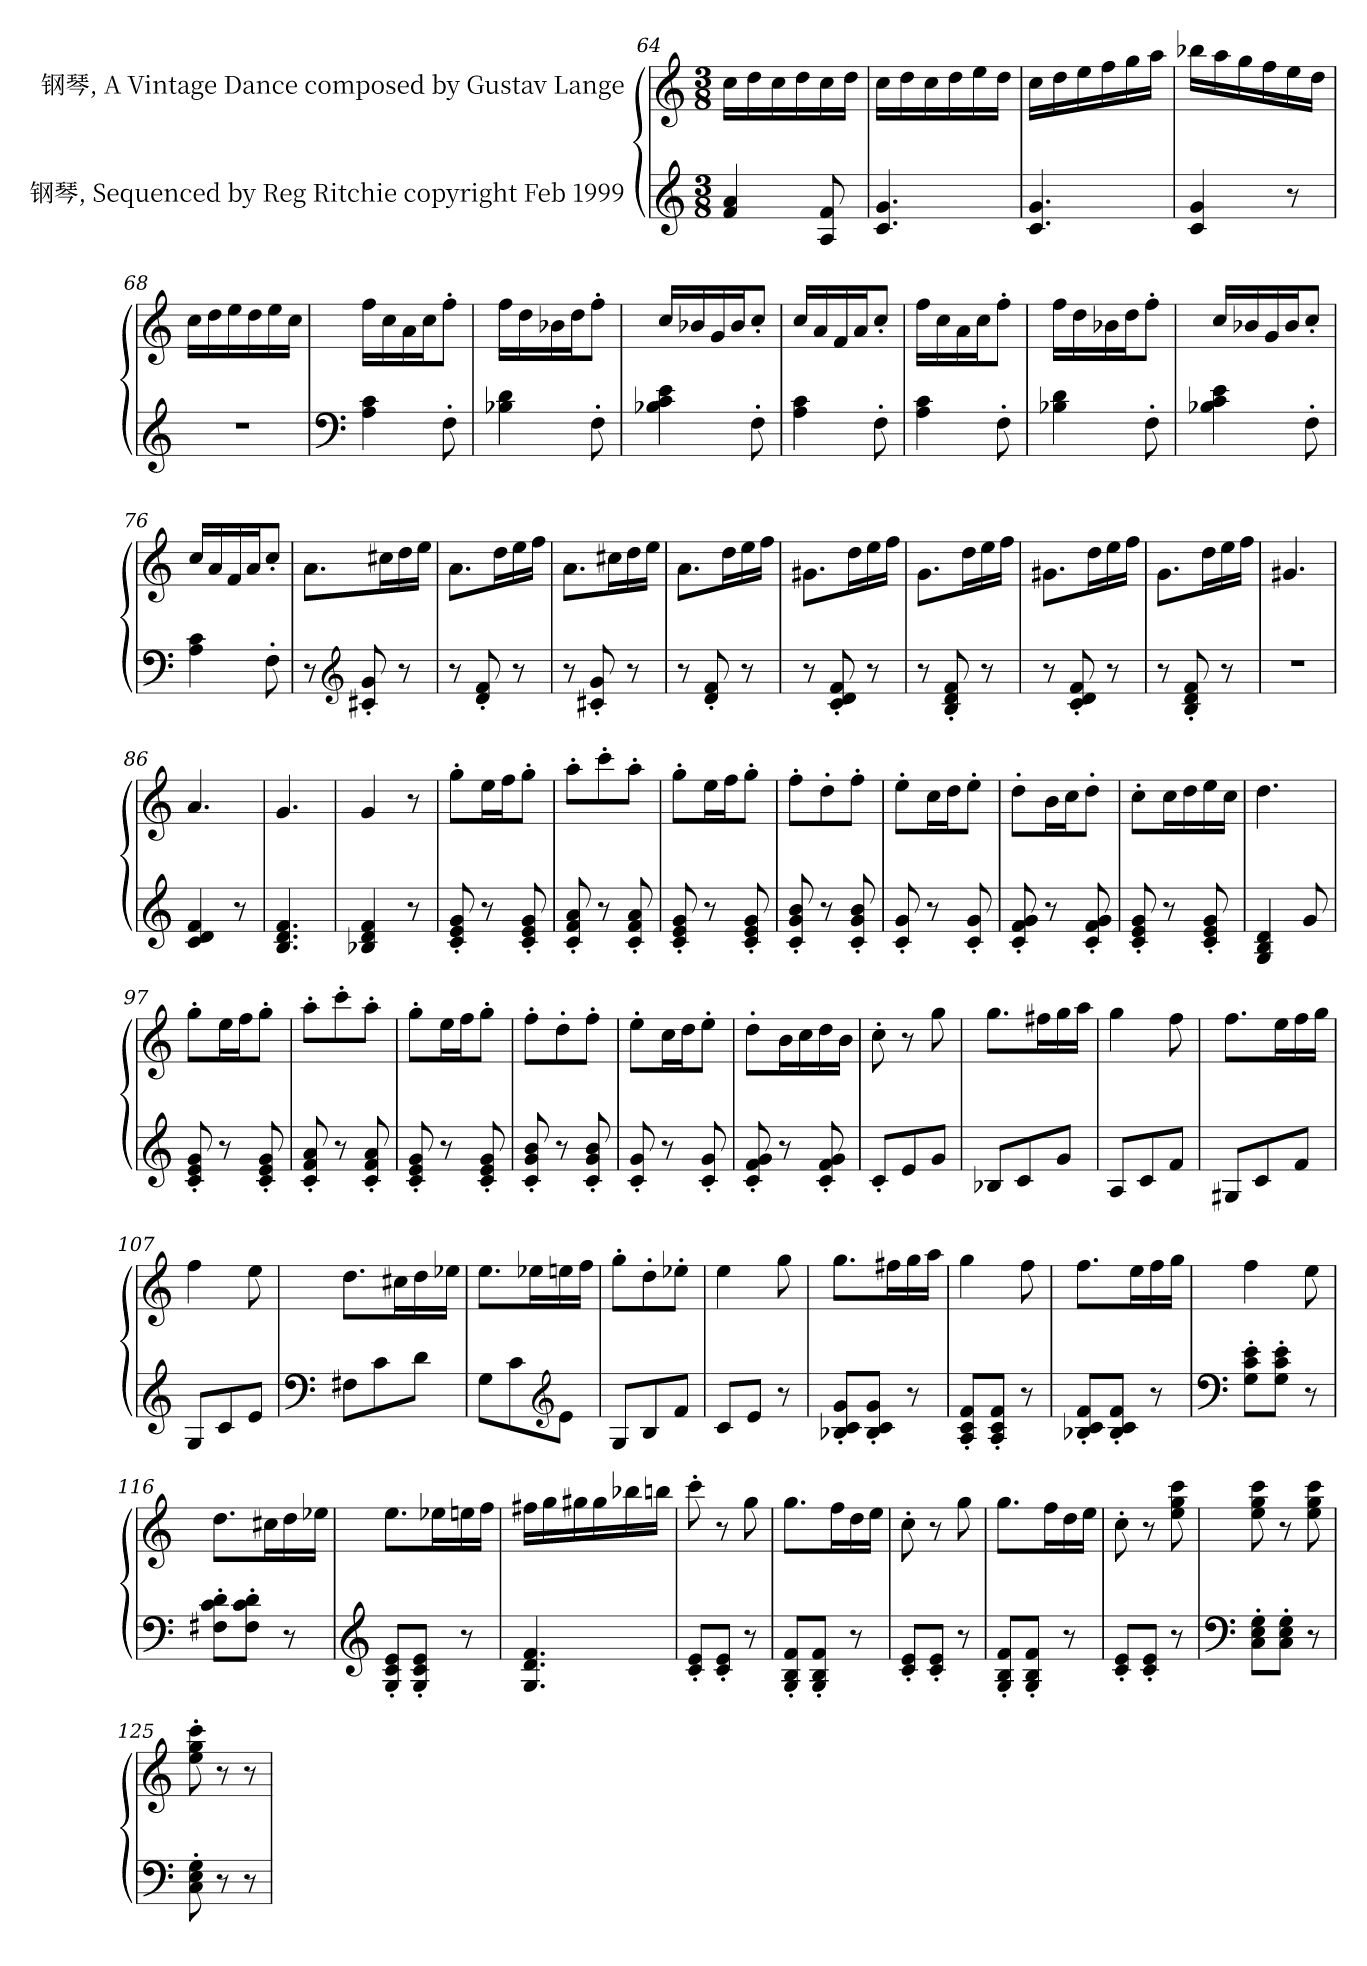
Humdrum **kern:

**kern	**kern
*part2	*part1
*staff2	*staff1
*I"钢琴, Sequenced by Reg Ritchie copyright Feb 1999	*I"钢琴, A Vintage Dance composed by Gustav Lange
!!LO:LB:g=z
*clefG2	*clefG2
*k[]	*k[]
*M3/8	*M3/8
=64	=64
4f/ 4a/	16cc\LL
.	16dd\
.	16cc\
.	16dd\
8A/ 8f/	16cc\
.	16dd\JJ
=65	=65
4.c/ 4.g/	16cc\LL
.	16dd\
.	16cc\
.	16dd\
.	16ee\
.	16dd\JJ
=66	=66
4.c/ 4.g/	16cc\LL
.	16dd\
.	16ee\
.	16ff\
.	16gg\
.	16aa\JJ
=67	=67
4c/ 4g/	16bb-X\LL
.	16aa\
.	16gg\
.	16ff\
8r	16ee\
.	16dd\JJ
=68	=68
4.r	16cc\LL
.	16dd\
.	16ee\
.	16dd\
.	16ee\
.	16cc\JJ
=69	=69
*clefF4	*
4A\ 4c\	16ff\LL
.	16cc\
.	16a\
.	16cc\J
8F'\	8ff'\J
!!LO:LB:g=z
=70	=70
4B-X\ 4d\	16ff\LL
.	16dd\
.	16b-X\
.	16dd\J
8F'\	8ff'\J
=71	=71
4B-X\ 4c\ 4e\	16cc/LL
.	16b-X/
.	16g/
.	16b-/J
8F'\	8cc'/J
=72	=72
4A\ 4c\	16cc/LL
.	16a/
.	16f/
.	16a/J
8F'\	8cc'/J
=73	=73
4A\ 4c\	16ff\LL
.	16cc\
.	16a\
.	16cc\J
8F'\	8ff'\J
=74	=74
4B-X\ 4d\	16ff\LL
.	16dd\
.	16b-X\
.	16dd\J
8F'\	8ff'\J
=75	=75
4B-X\ 4c\ 4e\	16cc/LL
.	16b-X/
.	16g/
.	16b-/J
8F'\	8cc'/J
!!LO:PB:g=z
=76	=76
4A\ 4c\	16cc/LL
.	16a/
.	16f/
.	16a/J
8F'\	8cc'/J
=77	=77
8r	8.a\L
*clefG2	*
8c#X/' 8g/'	.
.	16cc#X\L
8r	16dd\
.	16ee\JJ
=78	=78
8r	8.a\L
8d/' 8f/'	.
.	16dd\L
8r	16ee\
.	16ff\JJ
=79	=79
8r	8.a\L
8c#X/' 8g/'	.
.	16cc#X\L
8r	16dd\
.	16ee\JJ
=80	=80
8r	8.a\L
8d/' 8f/'	.
.	16dd\L
8r	16ee\
.	16ff\JJ
=81	=81
8r	8.g#X\L
8c/' 8d/' 8f/'	.
.	16dd\L
8r	16ee\
.	16ff\JJ
=82	=82
8r	8.g\L
8B/' 8d/' 8f/'	.
.	16dd\L
8r	16ee\
.	16ff\JJ
!!LO:LB:g=z
=83	=83
8r	8.g#X\L
8c/' 8d/' 8f/'	.
.	16dd\L
8r	16ee\
.	16ff\JJ
=84	=84
8r	8.g\L
8B/' 8d/' 8f/'	.
.	16dd\L
8r	16ee\
.	16ff\JJ
=85	=85
4.r	4.g#X/
=86	=86
4c/ 4d/ 4f/	4.a/
8r	.
=87	=87
4.B/ 4.d/ 4.f/	4.g/
=88	=88
4B-X/ 4d/ 4f/	4g/
8r	8r
=89	=89
8c/' 8e/' 8g/'	8gg'\L
8r	16ee\L
.	16ff\J
8c/' 8e/' 8g/'	8gg'\J
=90	=90
8c/' 8f/' 8a/'	8aa'\L
8r	8ccc'\
8c/' 8f/' 8a/'	8aa'\J
=91	=91
8c/' 8e/' 8g/'	8gg'\L
8r	16ee\L
.	16ff\J
8c/' 8e/' 8g/'	8gg'\J
!!LO:LB:g=z
=92	=92
8c/' 8g/' 8b/'	8ff'\L
8r	8dd'\
8c/' 8g/' 8b/'	8ff'\J
=93	=93
8c/' 8g/'	8ee'\L
8r	16cc\L
.	16dd\J
8c/' 8g/'	8ee'\J
=94	=94
8c/' 8f/' 8g/'	8dd'\L
8r	16b\L
.	16cc\J
8c/' 8f/' 8g/'	8dd'\J
=95	=95
8c/' 8e/' 8g/'	8cc'\L
8r	16cc\L
.	16dd\
8c/' 8e/' 8g/'	16ee\
.	16cc\JJ
=96	=96
4G/ 4B/ 4d/	4.dd\
8g/	.
=97	=97
8c/' 8e/' 8g/'	8gg'\L
8r	16ee\L
.	16ff\J
8c/' 8e/' 8g/'	8gg'\J
=98	=98
8c/' 8f/' 8a/'	8aa'\L
8r	8ccc'\
8c/' 8f/' 8a/'	8aa'\J
!!LO:LB:g=z
=99	=99
8c/' 8e/' 8g/'	8gg'\L
8r	16ee\L
.	16ff\J
8c/' 8e/' 8g/'	8gg'\J
=100	=100
8c/' 8g/' 8b/'	8ff'\L
8r	8dd'\
8c/' 8g/' 8b/'	8ff'\J
=101	=101
8c/' 8g/'	8ee'\L
8r	16cc\L
.	16dd\J
8c/' 8g/'	8ee'\J
=102	=102
8c/' 8f/' 8g/'	8dd'\L
8r	16b\L
.	16cc\
8c/' 8f/' 8g/'	16dd\
.	16b\JJ
=103	=103
8c'/L	8cc'\
8e/	8r
8g/J	8gg\
=104	=104
8B-X/L	8.gg\L
8c/	.
.	16ff#X\L
8g/J	16gg\
.	16aa\JJ
=105	=105
8A/L	4gg\
8c/	.
8f/J	8ff\
=106	=106
8G#X/L	8.ff\L
8c/	.
.	16ee\L
8f/J	16ff\
.	16gg\JJ
!!LO:LB:g=z
=107	=107
8G/L	4ff\
8c/	.
8e/J	8ee\
=108	=108
*clefF4	*
8F#X\L	8.dd\L
8c\	.
.	16cc#X\L
8d\J	16dd\
.	16ee-X\JJ
=109	=109
8G\L	8.ee\L
8c\	.
.	16ee-X\L
*clefG2	*
8e\J	16een\
.	16ff\JJ
=110	=110
8G/L	8gg'\L
8B/	8dd'\
8f/J	8ee-X'\J
=111	=111
8c/L	4ee\
8e/J	.
8r	8gg\
=112	=112
8B-X/' 8c/' 8g/'L	8.gg\L
8B-/' 8c/' 8g/'J	.
.	16ff#X\L
8r	16gg\
.	16aa\JJ
=113	=113
8A/' 8c/' 8f/'L	4gg\
8A/' 8c/' 8f/'J	.
8r	8ff\
!!LO:LB:g=z
=114	=114
8B-X/' 8c/' 8f/'L	8.ff\L
8B-/' 8c/' 8f/'J	.
.	16ee\L
8r	16ff\
.	16gg\JJ
=115	=115
*clefF4	*
8G\' 8c\' 8e\'L	4ff\
8G\' 8c\' 8e\'J	.
8r	8ee\
=116	=116
8F#X\' 8c\' 8d\'L	8.dd\L
8F#\' 8c\' 8d\'J	.
.	16cc#X\L
8r	16dd\
.	16ee-X\JJ
=117	=117
*clefG2	*
8G/' 8c/' 8e/'L	8.ee\L
8G/' 8c/' 8e/'J	.
.	16ee-X\L
8r	16een\
.	16ff\JJ
=118	=118
4.G/ 4.d/ 4.f/	16ff#X\LL
.	16gg\
.	16gg#X\
.	16gg#\
.	16bb-X\
.	16bbn\JJ
=119	=119
8c/' 8e/'L	8ccc'\
8c/' 8e/'J	8r
8r	8gg\
!!LO:PB:g=z
=120	=120
8G/' 8B/' 8f/'L	8.gg\L
8G/' 8B/' 8f/'J	.
.	16ff\L
8r	16dd\
.	16ee\JJ
=121	=121
8c/' 8e/'L	8cc'\
8c/' 8e/'J	8r
8r	8gg\
=122	=122
8G/' 8B/' 8f/'L	8.gg\L
8G/' 8B/' 8f/'J	.
.	16ff\L
8r	16dd\
.	16ee\JJ
=123	=123
8c/' 8e/'L	8cc'\
8c/' 8e/'J	8r
8r	8ee\ 8gg\ 8ccc\
=124	=124
*clefF4	*
8C\' 8E\' 8G\'L	8ee\ 8gg\ 8ccc\
8C\' 8E\' 8G\'J	8r
8r	8ee\ 8gg\ 8ccc\
=125	=125
8C\' 8E\' 8G\'	8ee\' 8gg\' 8ccc\'
8r	8r
8r	8r
=	=
*-	*-
